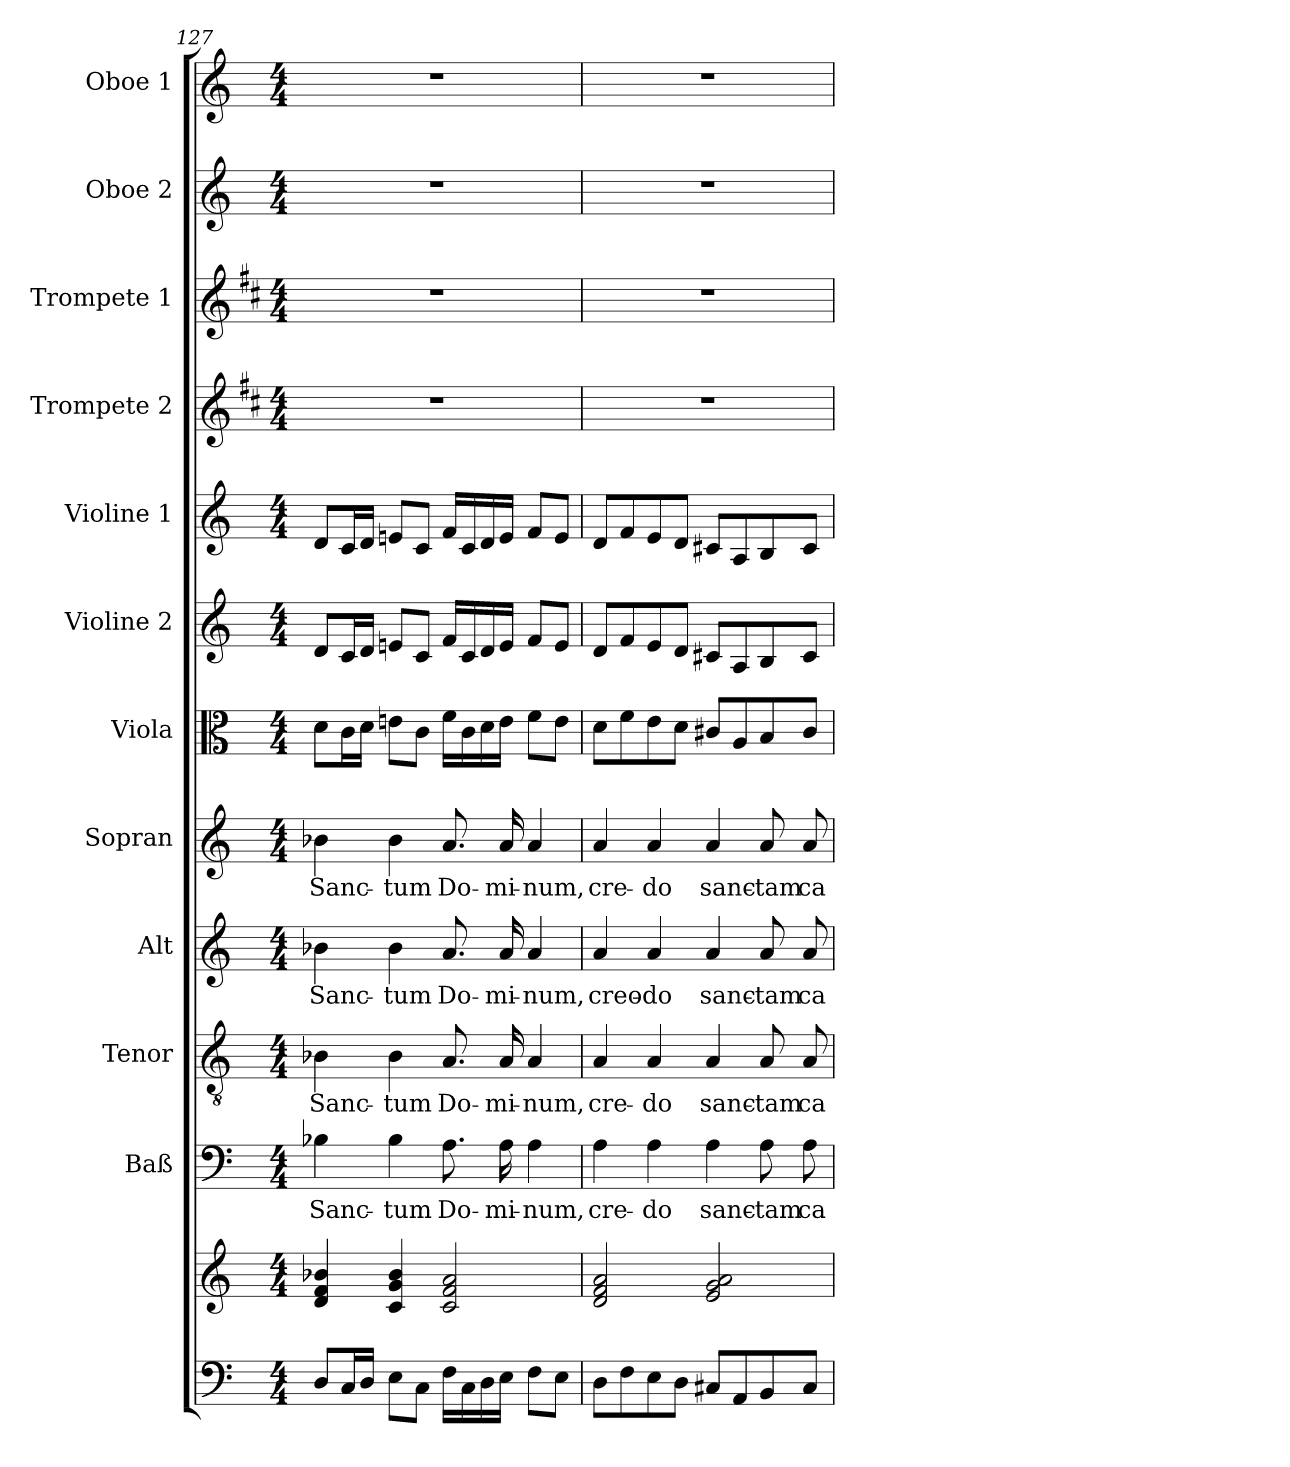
**kern	**kern	**kern	**text	**kern	**text	**kern	**text	**kern	**text	**kern	**kern	**kern	**kern	**kern	**kern	**kern
*part12	*part12	*part11	*part11	*part10	*part10	*part9	*part9	*part8	*part8	*part7	*part6	*part5	*part4	*part3	*part2	*part1
*staff13	*staff12	*staff11	*staff11	*staff10	*staff10	*staff9	*staff9	*staff8	*staff8	*staff7	*staff6	*staff5	*staff4	*staff3	*staff2	*staff1
*	*	*I"Baß	*	*I"Tenor	*	*I"Alt	*	*I"Sopran	*	*I"Viola	*I"Violine 2	*I"Violine 1	*I"Trompete 2	*I"Trompete 1	*I"Oboe 2	*I"Oboe 1
*	*	*I'Baß	*	*I'Ten	*	*I'Alt	*	*I'Sop	*	*I'Vla.	*I'Vln. 2	*I'Vln. 1	*I'Trp. 2	*I'Trp. 1	*I'Ob. 2	*I'Ob. 1
*clefF4	*clefG2	*clefF4	*	*clefGv2	*	*clefG2	*	*clefG2	*	*clefC3	*clefG2	*clefG2	*clefG2	*clefG2	*clefG2	*clefG2
*	*	*	*	*	*	*	*	*	*	*	*	*	*ITrd1c2	*ITrd1c2	*	*
*k[]	*k[]	*k[]	*	*k[]	*	*k[]	*	*k[]	*	*k[]	*k[]	*k[]	*k[]	*k[]	*k[]	*k[]
*C:	*C:	*C:	*	*C:	*	*C:	*	*C:	*	*C:	*C:	*C:	*C:	*C:	*C:	*C:
*M4/4	*M4/4	*M4/4	*	*M4/4	*	*M4/4	*	*M4/4	*	*M4/4	*M4/4	*M4/4	*M4/4	*M4/4	*M4/4	*M4/4
=127	=127	=127	=127	=127	=127	=127	=127	=127	=127	=127	=127	=127	=127	=127	=127	=127
!	!	!	!LO:LY:b	!	!LO:LY:b	!	!LO:LY:b	!	!LO:LY:b	!	!	!	!	!	!	!
8D/L	4d/ 4f/ 4b-X/	4B-X\	Sanc-	4B-X\	Sanc-	4b-X\	Sanc-	4b-X\	Sanc-	8d\L	8d/L	8d/L	1r	1r	1r	1r
16C/L	.	.	.	.	.	.	.	.	.	16c\L	16c/L	16c/L	.	.	.	.
16D/JJ	.	.	.	.	.	.	.	.	.	16d\JJ	16d/JJ	16d/JJ	.	.	.	.
!	!	!	!LO:LY:b	!	!LO:LY:b	!	!LO:LY:b	!	!LO:LY:b	!	!	!	!	!	!	!
8E\L	4c/ 4g/ 4b-/	4B-\	-tum	4B-\	-tum	4b-\	-tum	4b-\	-tum	8en\L	8en/L	8en/L	.	.	.	.
8C\J	.	.	.	.	.	.	.	.	.	8c\J	8c/J	8c/J	.	.	.	.
!	!	!	!LO:LY:b	!	!LO:LY:b	!	!LO:LY:b	!	!LO:LY:b	!	!	!	!	!	!	!
16F\LL	2c/ 2f/ 2a/	8.A\	Do-	8.A/	Do-	8.a/	Do-	8.a/	Do-	16f\LL	16f/LL	16f/LL	.	.	.	.
16C\	.	.	.	.	.	.	.	.	.	16c\	16c/	16c/	.	.	.	.
16D\	.	.	.	.	.	.	.	.	.	16d\	16d/	16d/	.	.	.	.
!	!	!	!LO:LY:b	!	!LO:LY:b	!	!LO:LY:b	!	!LO:LY:b	!	!	!	!	!	!	!
16E\JJ	.	16A\	-mi-	16A/	-mi-	16a/	-mi-	16a/	-mi-	16e\JJ	16e/JJ	16e/JJ	.	.	.	.
!	!	!	!LO:LY:b	!	!LO:LY:b	!	!LO:LY:b	!	!LO:LY:b	!	!	!	!	!	!	!
8F\L	.	4A\	-num,	4A/	-num,	4a/	-num,	4a/	-num,	8f\L	8f/L	8f/L	.	.	.	.
8E\J	.	.	.	.	.	.	.	.	.	8e\J	8e/J	8e/J	.	.	.	.
=128	=128	=128	=128	=128	=128	=128	=128	=128	=128	=128	=128	=128	=128	=128	=128	=128
!	!	!	!LO:LY:b	!	!LO:LY:b	!	!LO:LY:b	!	!LO:LY:b	!	!	!	!	!	!	!
8D\L	2d/ 2f/ 2a/	4A\	cre-	4A/	cre-	4a/	creo-	4a/	cre-	8d\L	8d/L	8d/L	1r	1r	1r	1r
8F\	.	.	.	.	.	.	.	.	.	8f\	8f/	8f/	.	.	.	.
!	!	!	!LO:LY:b	!	!LO:LY:b	!	!LO:LY:b	!	!LO:LY:b	!	!	!	!	!	!	!
8E\	.	4A\	-do	4A/	-do	4a/	-do	4a/	-do	8e\	8e/	8e/	.	.	.	.
8D\J	.	.	.	.	.	.	.	.	.	8d\J	8d/J	8d/J	.	.	.	.
!	!	!	!LO:LY:b	!	!LO:LY:b	!	!LO:LY:b	!	!LO:LY:b	!	!	!	!	!	!	!
8C#X/L	2e/ 2g/ 2a/	4A\	sanc-	4A/	sanc-	4a/	sanc-	4a/	sanc-	8c#X/L	8c#X/L	8c#X/L	.	.	.	.
8AA/	.	.	.	.	.	.	.	.	.	8A/	8A/	8A/	.	.	.	.
!	!	!	!LO:LY:b	!	!LO:LY:b	!	!LO:LY:b	!	!LO:LY:b	!	!	!	!	!	!	!
8BB/	.	8A\	-tam	8A/	-tam	8a/	-tam	8a/	-tam	8B/	8B/	8B/	.	.	.	.
!	!	!	!LO:LY:b	!	!LO:LY:b	!	!LO:LY:b	!	!LO:LY:b	!	!	!	!	!	!	!
8C#/J	.	8A\	ca-	8A/	ca-	8a/	ca-	8a/	ca-	8c#/J	8c#/J	8c#/J	.	.	.	.
=	=	=	=	=	=	=	=	=	=	=	=	=	=	=	=	=
*-	*-	*-	*-	*-	*-	*-	*-	*-	*-	*-	*-	*-	*-	*-	*-	*-
